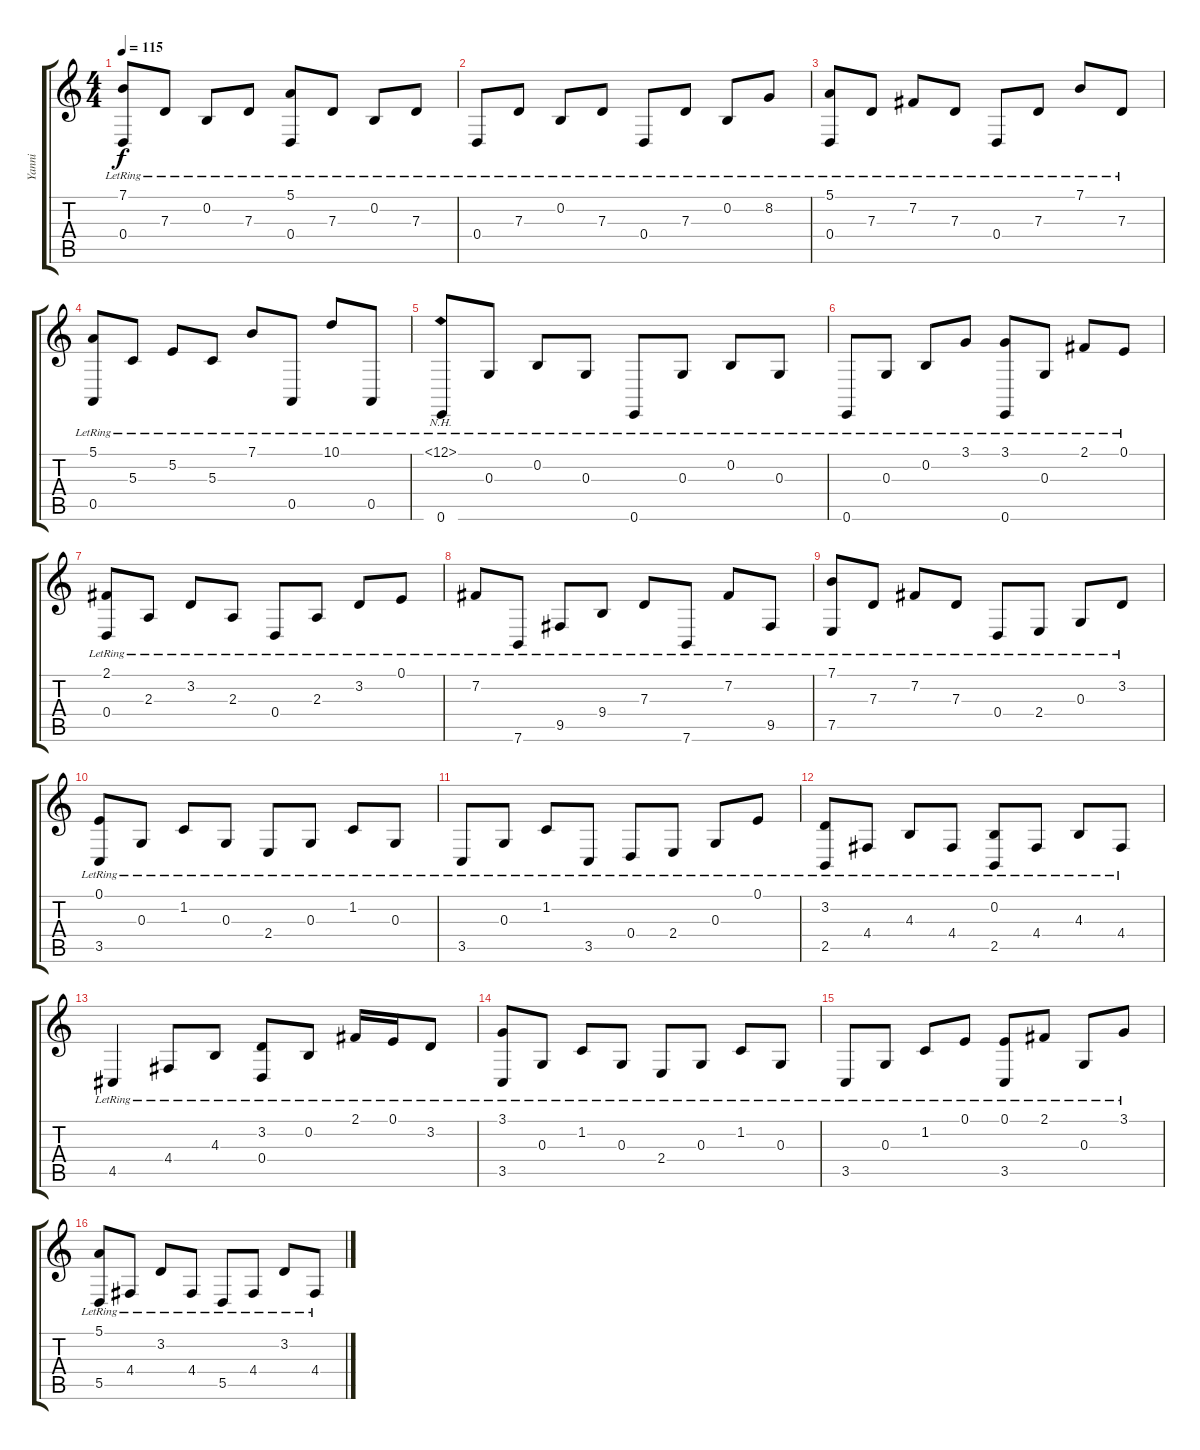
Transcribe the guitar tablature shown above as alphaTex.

\track ("Yanni" "Yanni") {instrument acousticgrandpiano}
\staff {score tabs}
\tuning (E4 B3 G3 D3 A2 E2) {hide}
\ts (4 4)
\tempo 115
\clef g2
\ks c
(7.1{lr} 0.4{lr}).8{dy f} 7.3{lr}.8 0.2{lr}.8 7.3{lr}.8 (5.1{lr} 0.4{lr}).8 7.3{lr}.8 0.2{lr}.8 7.3{lr}.8 |
0.4{lr}.8 7.3{lr}.8 0.2{lr}.8 7.3{lr}.8 0.4{lr}.8 7.3{lr}.8 0.2{lr}.8 8.2{lr}.8 |
(5.1{lr} 0.4{lr}).8 7.3{lr}.8 7.2{lr}.8 7.3{lr}.8 0.4{lr}.8 7.3{lr}.8 7.1{lr}.8 7.3{lr}.8 |
(5.1{lr} 0.5{lr}).8 5.3{lr}.8 5.2{lr}.8 5.3{lr}.8 7.1{lr}.8 0.5{lr}.8 10.1{lr}.8 0.5{lr}.8 |
(12.1{nh lr} 0.6{lr}).8 0.3{lr}.8 0.2{lr}.8 0.3{lr}.8 0.6{lr}.8 0.3{lr}.8 0.2{lr}.8 0.3{lr}.8 |
0.6{lr}.8 0.3{lr}.8 0.2{lr}.8 3.1{lr}.8 (3.1{lr} 0.6{lr}).8 0.3{lr}.8 2.1{lr}.8 0.1{lr}.8 |
(2.1{lr} 0.4{lr}).8 2.3{lr}.8 3.2{lr}.8 2.3{lr}.8 0.4{lr}.8 2.3{lr}.8 3.2{lr}.8 0.1{lr}.8 |
7.2{lr}.8 7.6{lr}.8 9.5{lr}.8 9.4{lr}.8 7.3{lr}.8 7.6{lr}.8 7.2{lr}.8 9.5{lr}.8 |
(7.1{lr} 7.5{lr}).8 7.3{lr}.8 7.2{lr}.8 7.3{lr}.8 0.4{lr}.8 2.4{lr}.8 0.3{lr}.8 3.2{lr}.8 |
(0.1{lr} 3.5{lr}).8 0.3{lr}.8 1.2{lr}.8 0.3{lr}.8 2.4{lr}.8 0.3{lr}.8 1.2{lr}.8 0.3{lr}.8 |
3.5{lr}.8 0.3{lr}.8 1.2{lr}.8 3.5{lr}.8 0.4{lr}.8 2.4{lr}.8 0.3{lr}.8 0.1{lr}.8 |
(3.2{lr} 2.5{lr}).8 4.4{lr}.8 4.3{lr}.8 4.4{lr}.8 (0.2{lr} 2.5{lr}).8 4.4{lr}.8 4.3{lr}.8 4.4{lr}.8 |
4.5{lr}.4 4.4{lr}.8 4.3{lr}.8 (3.2{lr} 0.4{lr}).8 0.2{lr}.8 2.1{lr}.16 0.1{lr}.16 3.2{lr}.8 |
(3.1{lr} 3.5{lr}).8 0.3{lr}.8 1.2{lr}.8 0.3{lr}.8 2.4{lr}.8 0.3{lr}.8 1.2{lr}.8 0.3{lr}.8 |
3.5{lr}.8 0.3{lr}.8 1.2{lr}.8 0.1{lr}.8 (0.1{lr} 3.5{lr}).8 2.1{lr}.8 0.3{lr}.8 3.1{lr}.8 |
(5.1{lr} 5.5{lr}).8 4.4{lr}.8 3.2{lr}.8 4.4{lr}.8 5.5{lr}.8 4.4{lr}.8 3.2{lr}.8 4.4{lr}.8
